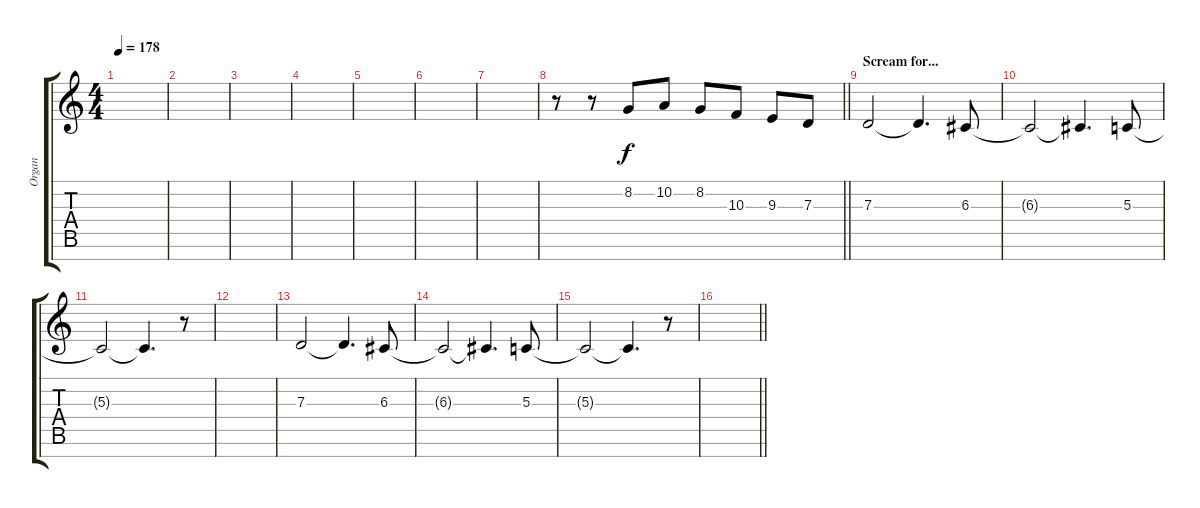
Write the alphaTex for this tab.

\track ("Organ" "Organ") {instrument drawbarorgan}
\staff {score tabs}
\tuning (E4 B3 G3 D3 A2 E2 B1) {hide}
\ts (4 4)
\tempo 178
\clef g2
\ks c
|
|
|
|
|
|
|
\barLineRight lightlight
r.8 r.8 8.2.8 10.2.8 8.2.8 10.3.8 9.3.8 7.3.8 |
\section ("" "Scream for...")
7.3.2 7.3{t}.4{d} 6.3.8 |
6.3{t}.2 6.3{t}.4{d} 5.3.8 |
5.3{t}.2 5.3{t}.4{d} r.8 |
|
7.3.2 7.3{t}.4{d} 6.3.8 |
6.3{t}.2 6.3{t}.4{d} 5.3.8 |
5.3{t}.2 5.3{t}.4{d} r.8 |
\barLineRight lightlight
